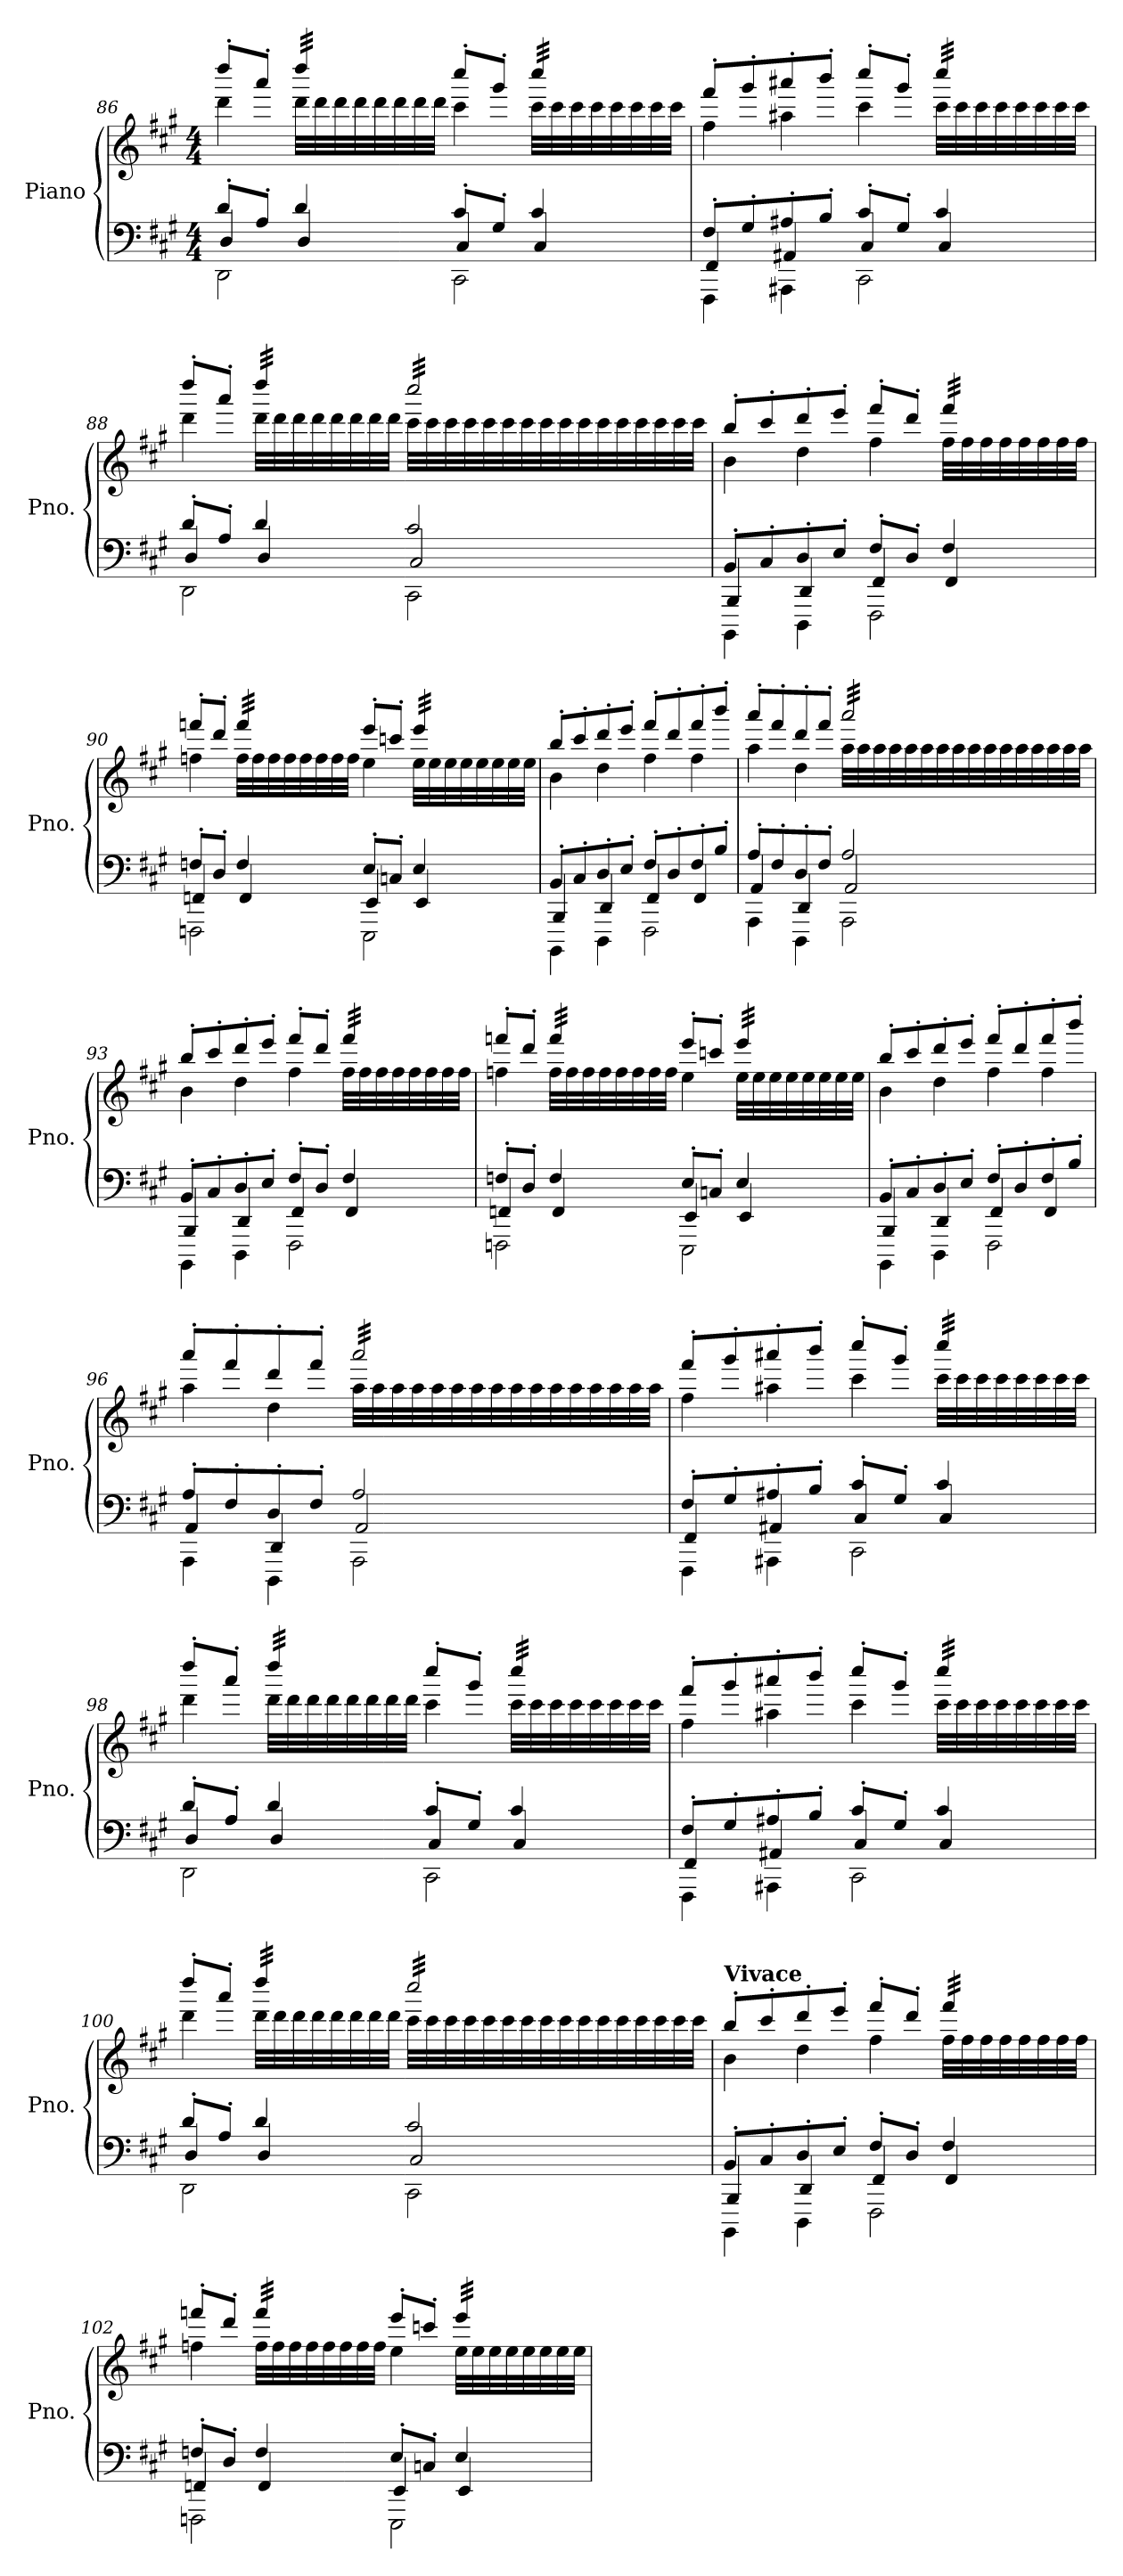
**kern	**kern
*part1	*part1
*staff2	*staff1
*I"Piano	*
*I'Pno.	*
*clefF4	*clefG2
*k[f#c#g#]	*k[f#c#g#]
*M4/4	*M4/4
=86	=86
*^	*^
*	*^	*	*
8d'/L	2DD\	4D/	8dddd'/L	4ddd\
8A'/J	.	.	8aaa'/J	.
*	*	*	*tremolo	*
4d/	.	4D/	32dddd/LLL	32ddd\LLL
.	.	.	32dddd/	32ddd\
.	.	.	32dddd/	32ddd\
.	.	.	32dddd/	32ddd\
.	.	.	32dddd/	32ddd\
.	.	.	32dddd/	32ddd\
.	.	.	32dddd/	32ddd\
.	.	.	32dddd/JJJ	32ddd\JJJ
*	*	*	*Xtremolo	*
8c#'/L	2CC#\	4C#/	8cccc#'/L	4ccc#\
8G#'/J	.	.	8ggg#'/J	.
*	*	*	*tremolo	*
4c#/	.	4C#/	32cccc#/LLL	32ccc#\LLL
.	.	.	32cccc#/	32ccc#\
.	.	.	32cccc#/	32ccc#\
.	.	.	32cccc#/	32ccc#\
.	.	.	32cccc#/	32ccc#\
.	.	.	32cccc#/	32ccc#\
.	.	.	32cccc#/	32ccc#\
.	.	.	32cccc#/JJJ	32ccc#\JJJ
*	*	*	*Xtremolo	*
=87	=87	=87	=87	=87
8F#'/L	4FFF#\	4FF#/	8fff#'/L	4ff#\
8G#'/	.	.	8ggg#'/	.
8A#X'/	4AAA#X\	4AA#X/	8aaa#X'/	4aa#X\
8B'/J	.	.	8bbb'/J	.
8c#'/L	2CC#\	4C#/	8cccc#'/L	4ccc#\
8G#'/J	.	.	8ggg#'/J	.
*	*	*	*tremolo	*
4c#/	.	4C#/	32cccc#/LLL	32ccc#\LLL
.	.	.	32cccc#/	32ccc#\
.	.	.	32cccc#/	32ccc#\
.	.	.	32cccc#/	32ccc#\
.	.	.	32cccc#/	32ccc#\
.	.	.	32cccc#/	32ccc#\
.	.	.	32cccc#/	32ccc#\
.	.	.	32cccc#/JJJ	32ccc#\JJJ
*	*	*	*Xtremolo	*
=88	=88	=88	=88	=88
8d'/L	2DD\	4D/	8dddd'/L	4ddd\
8A'/J	.	.	8aaa'/J	.
*	*	*	*tremolo	*
4d/	.	4D/	32dddd/LLL	32ddd\LLL
.	.	.	32dddd/	32ddd\
.	.	.	32dddd/	32ddd\
.	.	.	32dddd/	32ddd\
.	.	.	32dddd/	32ddd\
.	.	.	32dddd/	32ddd\
.	.	.	32dddd/	32ddd\
.	.	.	32dddd/JJJ	32ddd\JJJ
2c#/	2CC#\	2C#/	32cccc#/LLL	32ccc#\LLL
.	.	.	32cccc#/	32ccc#\
.	.	.	32cccc#/	32ccc#\
.	.	.	32cccc#/	32ccc#\
.	.	.	32cccc#/	32ccc#\
.	.	.	32cccc#/	32ccc#\
.	.	.	32cccc#/	32ccc#\
.	.	.	32cccc#/	32ccc#\
.	.	.	32cccc#/	32ccc#\
.	.	.	32cccc#/	32ccc#\
.	.	.	32cccc#/	32ccc#\
.	.	.	32cccc#/	32ccc#\
.	.	.	32cccc#/	32ccc#\
.	.	.	32cccc#/	32ccc#\
.	.	.	32cccc#/	32ccc#\
.	.	.	32cccc#/JJJ	32ccc#\JJJ
*	*	*	*Xtremolo	*
=89	=89	=89	=89	=89
*	*	*	*MM156	*
8BB'/L	4BBBB\	4BBB/	8bb'/L	4b\
8C#'/	.	.	8ccc#'/	.
8D'/	4DDD\	4DD/	8ddd'/	4dd\
8E'/J	.	.	8eee'/J	.
8F#'/L	2FFF#\	4FF#/	8fff#'/L	4ff#\
8D'/J	.	.	8ddd'/J	.
*	*	*	*tremolo	*
4F#/	.	4FF#/	32fff#/LLL	32ff#\LLL
.	.	.	32fff#/	32ff#\
.	.	.	32fff#/	32ff#\
.	.	.	32fff#/	32ff#\
.	.	.	32fff#/	32ff#\
.	.	.	32fff#/	32ff#\
.	.	.	32fff#/	32ff#\
.	.	.	32fff#/JJJ	32ff#\JJJ
*	*	*	*Xtremolo	*
=90	=90	=90	=90	=90
8Fn'/L	2FFFn\	4FFn/	8fffn'/L	4ffn\
8D'/J	.	.	8ddd'/J	.
*	*	*	*tremolo	*
4F/	.	4FF/	32fff/LLL	32ff\LLL
.	.	.	32fff/	32ff\
.	.	.	32fff/	32ff\
.	.	.	32fff/	32ff\
.	.	.	32fff/	32ff\
.	.	.	32fff/	32ff\
.	.	.	32fff/	32ff\
.	.	.	32fff/JJJ	32ff\JJJ
*	*	*	*Xtremolo	*
8E'/L	2EEE\	4EE/	8eee'/L	4ee\
8Cn'/J	.	.	8cccn'/J	.
*	*	*	*tremolo	*
4E/	.	4EE/	32eee/LLL	32ee\LLL
.	.	.	32eee/	32ee\
.	.	.	32eee/	32ee\
.	.	.	32eee/	32ee\
.	.	.	32eee/	32ee\
.	.	.	32eee/	32ee\
.	.	.	32eee/	32ee\
.	.	.	32eee/JJJ	32ee\JJJ
*	*	*	*Xtremolo	*
!!LO:PB:g=z	!!
=91	=91	=91	=91	=91
8BB'/L	4BBBB\	4BBB/	8bb'/L	4b\
8C#'/	.	.	8ccc#'/	.
8D'/	4DDD\	4DD/	8ddd'/	4dd\
8E'/J	.	.	8eee'/J	.
8F#'/L	2FFF#\	4FF#/	8fff#'/L	4ff#\
8D'/	.	.	8ddd'/	.
8F#'/	.	4FF#/	8fff#'/	4ff#\
8B'/J	.	.	8bbb'/J	.
=92	=92	=92	=92	=92
8A'/L	4AAA\	4AA/	8aaa'/L	4aa\
8F#'/	.	.	8fff#'/	.
8D'/	4DDD\	4DD/	8ddd'/	4dd\
8F#'/J	.	.	8fff#'/J	.
*	*	*	*tremolo	*
2A/	2AAA\	2AA/	32aaa/LLL	32aa\LLL
.	.	.	32aaa/	32aa\
.	.	.	32aaa/	32aa\
.	.	.	32aaa/	32aa\
.	.	.	32aaa/	32aa\
.	.	.	32aaa/	32aa\
.	.	.	32aaa/	32aa\
.	.	.	32aaa/	32aa\
.	.	.	32aaa/	32aa\
.	.	.	32aaa/	32aa\
.	.	.	32aaa/	32aa\
.	.	.	32aaa/	32aa\
.	.	.	32aaa/	32aa\
.	.	.	32aaa/	32aa\
.	.	.	32aaa/	32aa\
.	.	.	32aaa/JJJ	32aa\JJJ
*	*	*	*Xtremolo	*
=93	=93	=93	=93	=93
8BB'/L	4BBBB\	4BBB/	8bb'/L	4b\
8C#'/	.	.	8ccc#'/	.
8D'/	4DDD\	4DD/	8ddd'/	4dd\
8E'/J	.	.	8eee'/J	.
8F#'/L	2FFF#\	4FF#/	8fff#'/L	4ff#\
8D'/J	.	.	8ddd'/J	.
*	*	*	*tremolo	*
4F#/	.	4FF#/	32fff#/LLL	32ff#\LLL
.	.	.	32fff#/	32ff#\
.	.	.	32fff#/	32ff#\
.	.	.	32fff#/	32ff#\
.	.	.	32fff#/	32ff#\
.	.	.	32fff#/	32ff#\
.	.	.	32fff#/	32ff#\
.	.	.	32fff#/JJJ	32ff#\JJJ
*	*	*	*Xtremolo	*
=94	=94	=94	=94	=94
8Fn'/L	2FFFn\	4FFn/	8fffn'/L	4ffn\
8D'/J	.	.	8ddd'/J	.
*	*	*	*tremolo	*
4F/	.	4FF/	32fff/LLL	32ff\LLL
.	.	.	32fff/	32ff\
.	.	.	32fff/	32ff\
.	.	.	32fff/	32ff\
.	.	.	32fff/	32ff\
.	.	.	32fff/	32ff\
.	.	.	32fff/	32ff\
.	.	.	32fff/JJJ	32ff\JJJ
*	*	*	*Xtremolo	*
8E'/L	2EEE\	4EE/	8eee'/L	4ee\
8Cn'/J	.	.	8cccn'/J	.
*	*	*	*tremolo	*
4E/	.	4EE/	32eee/LLL	32ee\LLL
.	.	.	32eee/	32ee\
.	.	.	32eee/	32ee\
.	.	.	32eee/	32ee\
.	.	.	32eee/	32ee\
.	.	.	32eee/	32ee\
.	.	.	32eee/	32ee\
.	.	.	32eee/JJJ	32ee\JJJ
*	*	*	*Xtremolo	*
=95	=95	=95	=95	=95
8BB'/L	4BBBB\	4BBB/	8bb'/L	4b\
8C#'/	.	.	8ccc#'/	.
8D'/	4DDD\	4DD/	8ddd'/	4dd\
8E'/J	.	.	8eee'/J	.
8F#'/L	2FFF#\	4FF#/	8fff#'/L	4ff#\
8D'/	.	.	8ddd'/	.
8F#'/	.	4FF#/	8fff#'/	4ff#\
8B'/J	.	.	8bbb'/J	.
=96	=96	=96	=96	=96
8A'/L	4AAA\	4AA/	8aaa'/L	4aa\
8F#'/	.	.	8fff#'/	.
8D'/	4DDD\	4DD/	8ddd'/	4dd\
8F#'/J	.	.	8fff#'/J	.
*	*	*	*tremolo	*
2A/	2AAA\	2AA/	32aaa/LLL	32aa\LLL
.	.	.	32aaa/	32aa\
.	.	.	32aaa/	32aa\
.	.	.	32aaa/	32aa\
.	.	.	32aaa/	32aa\
.	.	.	32aaa/	32aa\
.	.	.	32aaa/	32aa\
.	.	.	32aaa/	32aa\
.	.	.	32aaa/	32aa\
.	.	.	32aaa/	32aa\
.	.	.	32aaa/	32aa\
.	.	.	32aaa/	32aa\
.	.	.	32aaa/	32aa\
.	.	.	32aaa/	32aa\
.	.	.	32aaa/	32aa\
.	.	.	32aaa/JJJ	32aa\JJJ
*	*	*	*Xtremolo	*
!!LO:LB:g=z	!!
=97	=97	=97	=97	=97
8F#'/L	4FFF#\	4FF#/	8fff#'/L	4ff#\
8G#'/	.	.	8ggg#'/	.
8A#X'/	4AAA#X\	4AA#X/	8aaa#X'/	4aa#X\
8B'/J	.	.	8bbb'/J	.
8c#'/L	2CC#\	4C#/	8cccc#'/L	4ccc#\
8G#'/J	.	.	8ggg#'/J	.
*	*	*	*tremolo	*
4c#/	.	4C#/	32cccc#/LLL	32ccc#\LLL
.	.	.	32cccc#/	32ccc#\
.	.	.	32cccc#/	32ccc#\
.	.	.	32cccc#/	32ccc#\
.	.	.	32cccc#/	32ccc#\
.	.	.	32cccc#/	32ccc#\
.	.	.	32cccc#/	32ccc#\
.	.	.	32cccc#/JJJ	32ccc#\JJJ
*	*	*	*Xtremolo	*
=98	=98	=98	=98	=98
8d'/L	2DD\	4D/	8dddd'/L	4ddd\
8A'/J	.	.	8aaa'/J	.
*	*	*	*tremolo	*
4d/	.	4D/	32dddd/LLL	32ddd\LLL
.	.	.	32dddd/	32ddd\
.	.	.	32dddd/	32ddd\
.	.	.	32dddd/	32ddd\
.	.	.	32dddd/	32ddd\
.	.	.	32dddd/	32ddd\
.	.	.	32dddd/	32ddd\
.	.	.	32dddd/JJJ	32ddd\JJJ
*	*	*	*Xtremolo	*
8c#'/L	2CC#\	4C#/	8cccc#'/L	4ccc#\
8G#'/J	.	.	8ggg#'/J	.
*	*	*	*tremolo	*
4c#/	.	4C#/	32cccc#/LLL	32ccc#\LLL
.	.	.	32cccc#/	32ccc#\
.	.	.	32cccc#/	32ccc#\
.	.	.	32cccc#/	32ccc#\
.	.	.	32cccc#/	32ccc#\
.	.	.	32cccc#/	32ccc#\
.	.	.	32cccc#/	32ccc#\
.	.	.	32cccc#/JJJ	32ccc#\JJJ
*	*	*	*Xtremolo	*
=99	=99	=99	=99	=99
8F#'/L	4FFF#\	4FF#/	8fff#'/L	4ff#\
8G#'/	.	.	8ggg#'/	.
8A#X'/	4AAA#X\	4AA#X/	8aaa#X'/	4aa#X\
8B'/J	.	.	8bbb'/J	.
8c#'/L	2CC#\	4C#/	8cccc#'/L	4ccc#\
8G#'/J	.	.	8ggg#'/J	.
*	*	*	*tremolo	*
4c#/	.	4C#/	32cccc#/LLL	32ccc#\LLL
.	.	.	32cccc#/	32ccc#\
.	.	.	32cccc#/	32ccc#\
.	.	.	32cccc#/	32ccc#\
.	.	.	32cccc#/	32ccc#\
.	.	.	32cccc#/	32ccc#\
.	.	.	32cccc#/	32ccc#\
.	.	.	32cccc#/JJJ	32ccc#\JJJ
*	*	*	*Xtremolo	*
=100	=100	=100	=100	=100
8d'/L	2DD\	4D/	8dddd'/L	4ddd\
8A'/J	.	.	8aaa'/J	.
*	*	*	*tremolo	*
4d/	.	4D/	32dddd/LLL	32ddd\LLL
.	.	.	32dddd/	32ddd\
.	.	.	32dddd/	32ddd\
.	.	.	32dddd/	32ddd\
.	.	.	32dddd/	32ddd\
.	.	.	32dddd/	32ddd\
.	.	.	32dddd/	32ddd\
.	.	.	32dddd/JJJ	32ddd\JJJ
2c#/	2CC#\	2C#/	32cccc#/LLL	32ccc#\LLL
.	.	.	32cccc#/	32ccc#\
.	.	.	32cccc#/	32ccc#\
.	.	.	32cccc#/	32ccc#\
.	.	.	32cccc#/	32ccc#\
.	.	.	32cccc#/	32ccc#\
.	.	.	32cccc#/	32ccc#\
.	.	.	32cccc#/	32ccc#\
.	.	.	32cccc#/	32ccc#\
.	.	.	32cccc#/	32ccc#\
.	.	.	32cccc#/	32ccc#\
.	.	.	32cccc#/	32ccc#\
.	.	.	32cccc#/	32ccc#\
.	.	.	32cccc#/	32ccc#\
.	.	.	32cccc#/	32ccc#\
.	.	.	32cccc#/JJJ	32ccc#\JJJ
*	*	*	*Xtremolo	*
=101	=101	=101	=101	=101
!	!	!	!LO:TX:a:B:t=Vivace	!
8BB'/L	4BBBB\	4BBB/	8bb'/L	4b\
8C#'/	.	.	8ccc#'/	.
8D'/	4DDD\	4DD/	8ddd'/	4dd\
8E'/J	.	.	8eee'/J	.
8F#'/L	2FFF#\	4FF#/	8fff#'/L	4ff#\
8D'/J	.	.	8ddd'/J	.
*	*	*	*tremolo	*
4F#/	.	4FF#/	32fff#/LLL	32ff#\LLL
.	.	.	32fff#/	32ff#\
.	.	.	32fff#/	32ff#\
.	.	.	32fff#/	32ff#\
.	.	.	32fff#/	32ff#\
.	.	.	32fff#/	32ff#\
.	.	.	32fff#/	32ff#\
.	.	.	32fff#/JJJ	32ff#\JJJ
*	*	*	*Xtremolo	*
=102	=102	=102	=102	=102
8Fn'/L	2FFFn\	4FFn/	8fffn'/L	4ffn\
8D'/J	.	.	8ddd'/J	.
*	*	*	*tremolo	*
4F/	.	4FF/	32fff/LLL	32ff\LLL
.	.	.	32fff/	32ff\
.	.	.	32fff/	32ff\
.	.	.	32fff/	32ff\
.	.	.	32fff/	32ff\
.	.	.	32fff/	32ff\
.	.	.	32fff/	32ff\
.	.	.	32fff/JJJ	32ff\JJJ
*	*	*	*Xtremolo	*
8E'/L	2EEE\	4EE/	8eee'/L	4ee\
8Cn'/J	.	.	8cccn'/J	.
*	*	*	*tremolo	*
4E/	.	4EE/	32eee/LLL	32ee\LLL
.	.	.	32eee/	32ee\
.	.	.	32eee/	32ee\
.	.	.	32eee/	32ee\
.	.	.	32eee/	32ee\
.	.	.	32eee/	32ee\
.	.	.	32eee/	32ee\
.	.	.	32eee/JJJ	32ee\JJJ
*	*	*	*Xtremolo	*
*v	*v	*v	*	*
*	*v	*v
=	=
*-	*-
